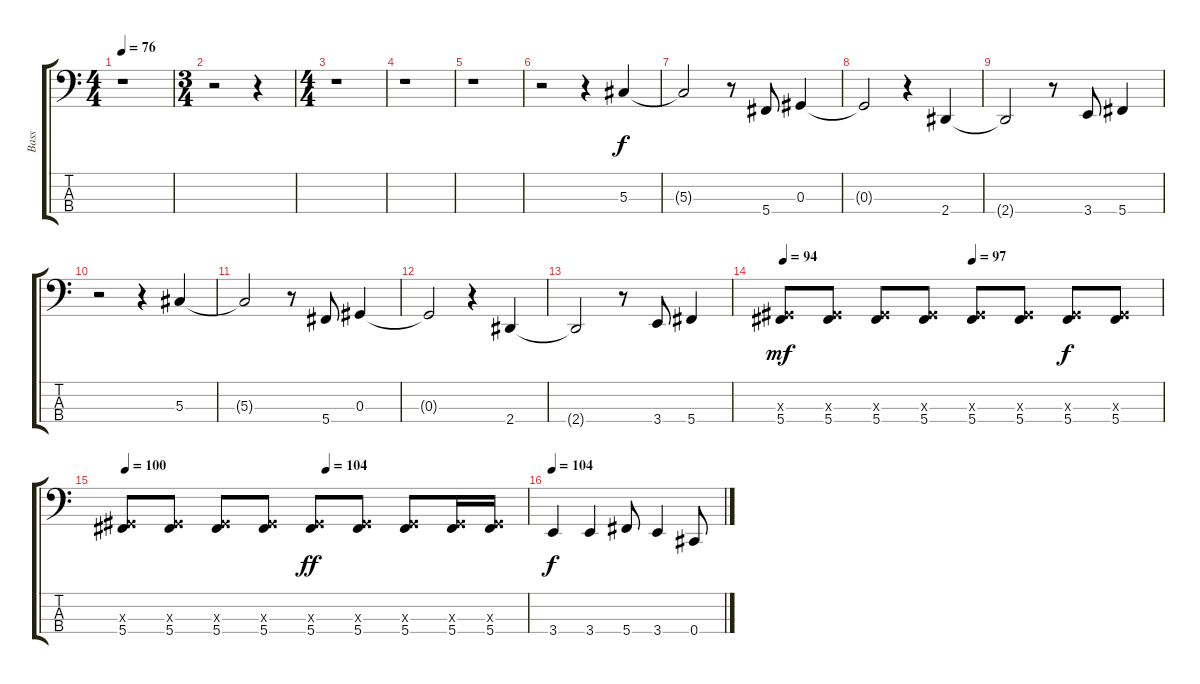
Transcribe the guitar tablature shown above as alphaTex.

\track ("Bass" "Bass") {instrument electricbassfinger}
\staff {score tabs}
\tuning (Gb2 Db2 Ab1 Db1) {hide}
\ts (4 4)
\tempo 76
\clef f4
\ks c
r.1{dy f} |
\ts (3 4)
r.2 r.4 |
\ts (4 4)
r.1 |
r.1 |
r.1 |
r.2 r.4 5.3.4 |
5.3{t}.2 r.8 5.4.8 0.3.4 |
0.3{t}.2 r.4 2.4.4 |
2.4{t}.2 r.8 3.4.8 5.4.4 |
r.2 r.4 5.3.4 |
5.3{t}.2 r.8 5.4.8 0.3.4 |
0.3{t}.2 r.4 2.4.4 |
2.4{t}.2 r.8 3.4.8 5.4.4 |
\tempo 94
\tempo (97 0.5)
(0.3{x} 5.4).8{dy mf} (0.3{x} 5.4).8 (0.3{x} 5.4).8 (0.3{x} 5.4).8 (0.3{x} 5.4).8 (0.3{x} 5.4).8 (0.3{x} 5.4).8{dy f} (0.3{x} 5.4).8 |
\tempo 100
\tempo (104 0.5)
(0.3{x} 5.4).8 (0.3{x} 5.4).8 (0.3{x} 5.4).8 (0.3{x} 5.4).8 (0.3{x} 5.4).8{dy ff} (0.3{x} 5.4).8 (0.3{x} 5.4).8 (0.3{x} 5.4).16 (0.3{x} 5.4).16 |
\tempo 104
3.4.4{dy f} 3.4.4 5.4.8 3.4.4 0.4.8
